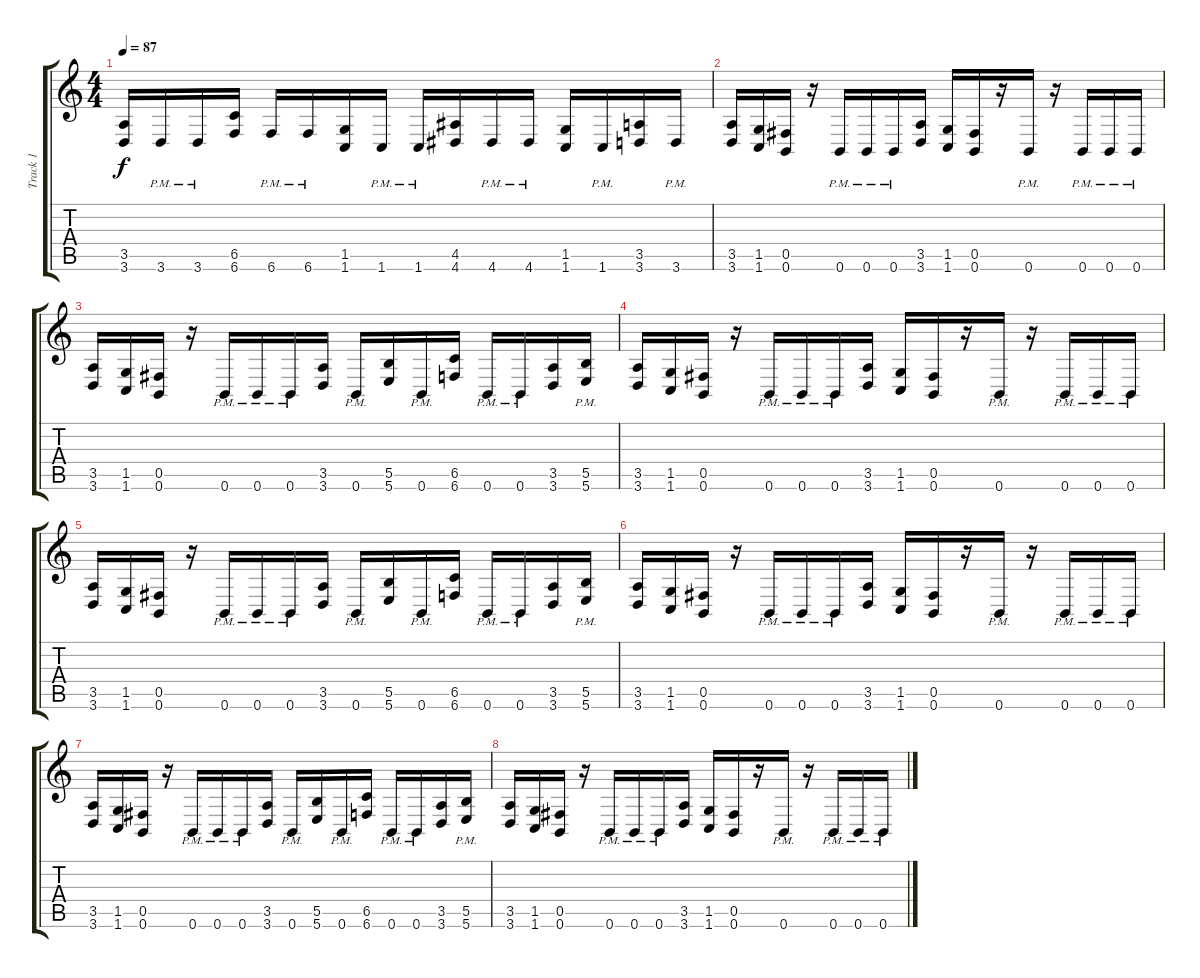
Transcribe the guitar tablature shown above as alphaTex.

\track ("Track 1" "Track 1") {instrument distortionguitar}
\staff {score tabs}
\tuning (Db4 Ab3 E3 B2 Gb2 B1) {hide}
\ts (4 4)
\tempo 87
\clef g2
\ks c
(3.5 3.6).16{dy f} 3.6{pm}.16 3.6{pm}.16 (6.5 6.6).16 6.6{pm}.16 6.6{pm}.16 (1.5 1.6).16 1.6{pm}.16 1.6{pm}.16 (4.5 4.6).16 4.6{pm}.16 4.6{pm}.16 (1.5 1.6).16 1.6{pm}.16 (3.5 3.6).16 3.6{pm}.16 |
(3.5 3.6).16 (1.5 1.6).16 (0.5 0.6).16 r.16 0.6{pm}.16 0.6{pm}.16 0.6{pm}.16 (3.5 3.6).16 (1.5 1.6).16 (0.5 0.6).16 r.16 0.6{pm}.16 r.16 0.6{pm}.16 0.6{pm}.16 0.6{pm}.16 |
(3.5 3.6).16 (1.5 1.6).16 (0.5 0.6).16 r.16 0.6{pm}.16 0.6{pm}.16 0.6{pm}.16 (3.5 3.6).16 0.6{pm}.16 (5.5 5.6).16 0.6{pm}.16 (6.5 6.6).16 0.6{pm}.16 0.6{pm}.16 (3.5 3.6).16 (5.5 5.6{pm}).16 |
(3.5 3.6).16 (1.5 1.6).16 (0.5 0.6).16 r.16 0.6{pm}.16 0.6{pm}.16 0.6{pm}.16 (3.5 3.6).16 (1.5 1.6).16 (0.5 0.6).16 r.16 0.6{pm}.16 r.16 0.6{pm}.16 0.6{pm}.16 0.6{pm}.16 |
(3.5 3.6).16 (1.5 1.6).16 (0.5 0.6).16 r.16 0.6{pm}.16 0.6{pm}.16 0.6{pm}.16 (3.5 3.6).16 0.6{pm}.16 (5.5 5.6).16 0.6{pm}.16 (6.5 6.6).16 0.6{pm}.16 0.6{pm}.16 (3.5 3.6).16 (5.5 5.6{pm}).16 |
(3.5 3.6).16 (1.5 1.6).16 (0.5 0.6).16 r.16 0.6{pm}.16 0.6{pm}.16 0.6{pm}.16 (3.5 3.6).16 (1.5 1.6).16 (0.5 0.6).16 r.16 0.6{pm}.16 r.16 0.6{pm}.16 0.6{pm}.16 0.6{pm}.16 |
(3.5 3.6).16 (1.5 1.6).16 (0.5 0.6).16 r.16 0.6{pm}.16 0.6{pm}.16 0.6{pm}.16 (3.5 3.6).16 0.6{pm}.16 (5.5 5.6).16 0.6{pm}.16 (6.5 6.6).16 0.6{pm}.16 0.6{pm}.16 (3.5 3.6).16 (5.5 5.6{pm}).16 |
(3.5 3.6).16 (1.5 1.6).16 (0.5 0.6).16 r.16 0.6{pm}.16 0.6{pm}.16 0.6{pm}.16 (3.5 3.6).16 (1.5 1.6).16 (0.5 0.6).16 r.16 0.6{pm}.16 r.16 0.6{pm}.16 0.6{pm}.16 0.6{pm}.16
